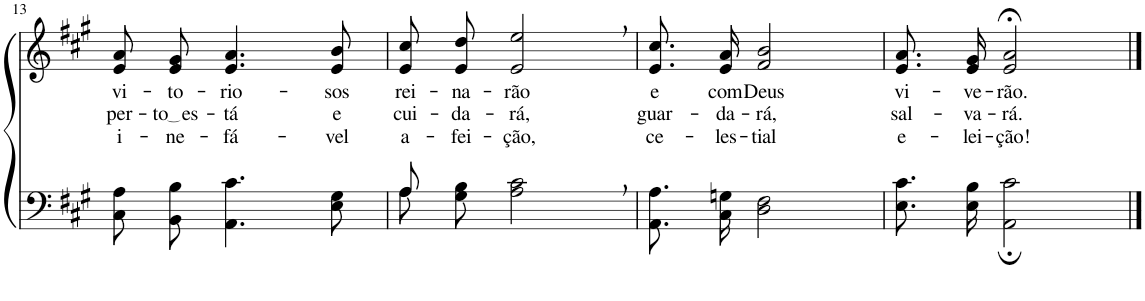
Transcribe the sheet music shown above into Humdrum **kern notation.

**kern	**kern	**text	**text	**text
*part2	*part1	*part1	*part1	*part1
*staff2	*staff1	*staff1	*staff1	*staff1
*I"Parte III e IV	*I"Parte I e II	*	*	*
!!LO:PB:g=z
*clefF4	*clefG2	*	*	*
*Trd1c2	*Trd1c2	*	*	*
*k[f#c#g#]	*k[f#c#g#]	*	*	*
*M3/4	*M3/4	*	*	*
=13	=13	=13	=13	=13
!	!	!LO:LY:b	!LO:LY:b	!LO:LY:b
8C#\ 8A\L	8e/ 8a/L	vi-	per-	i-
!	!	!LO:LY:b	!LO:LY:b	!LO:LY:b
8BB\ 8B\J	8e/ 8g#/J	-to-	to es	-ne-
!	!	!LO:LY:b	!LO:LY:b	!LO:LY:b
4.AA\ 4.c#\	4.e/ 4.a/	-rio-	-tá	-fá-
!	!	!LO:LY:b	!LO:LY:b	!LO:LY:b
8E\ 8G#\	8e/ 8b/	-sos	e	-vel
=14	=14	=14	=14	=14
*^	*	*	*	*
!	!	!	!LO:LY:b	!LO:LY:b	!LO:LY:b
8A\L	8A/	8e/ 8cc#/L	rei-	cui-	a-
!	!	!	!LO:LY:b	!LO:LY:b	!LO:LY:b
8G#\ 8B\J	2ryy	8e/ 8dd/J	-na-	-da-	-fei-
!	!	!	!LO:LY:b	!LO:LY:b	!LO:LY:b
2A\, 2c#\,	.	2e/, 2ee/,	-rão	-rá,	-ção,
.	8ryy	.	.	.	.
=15	=15	=15	=15	=15	=15
!	!	!	!LO:LY:b	!LO:LY:b	!LO:LY:b
*v	*v	*	*	*	*
8.AA\ 8.A\L	8.e/ 8.cc#/L	e	guar-	ce-
!	!	!LO:LY:b	!LO:LY:b	!LO:LY:b
16C#\ 16Gn\Jk	16e/ 16a/Jk	com	-da-	-les-
!	!	!LO:LY:b	!LO:LY:b	!LO:LY:b
2D\ 2F#\	2f#/ 2b/	Deus	-rá,	-tial
=16	=16	=16	=16	=16
!	!	!LO:LY:b	!LO:LY:b	!LO:LY:b
8.E\ 8.c#\L	8.e/ 8.a/L	vi-	sal-	e-
!	!	!LO:LY:b	!LO:LY:b	!LO:LY:b
16E\ 16B\Jk	16e/ 16g#/Jk	-ve-	-va-	-lei-
!	!	!LO:LY:b	!LO:LY:b	!LO:LY:b
2AA\; 2c#\;	2e/;< 2a/;<	-rão.	-rá.	-ção!
==	==	==	==	==
*-	*-	*-	*-	*-
